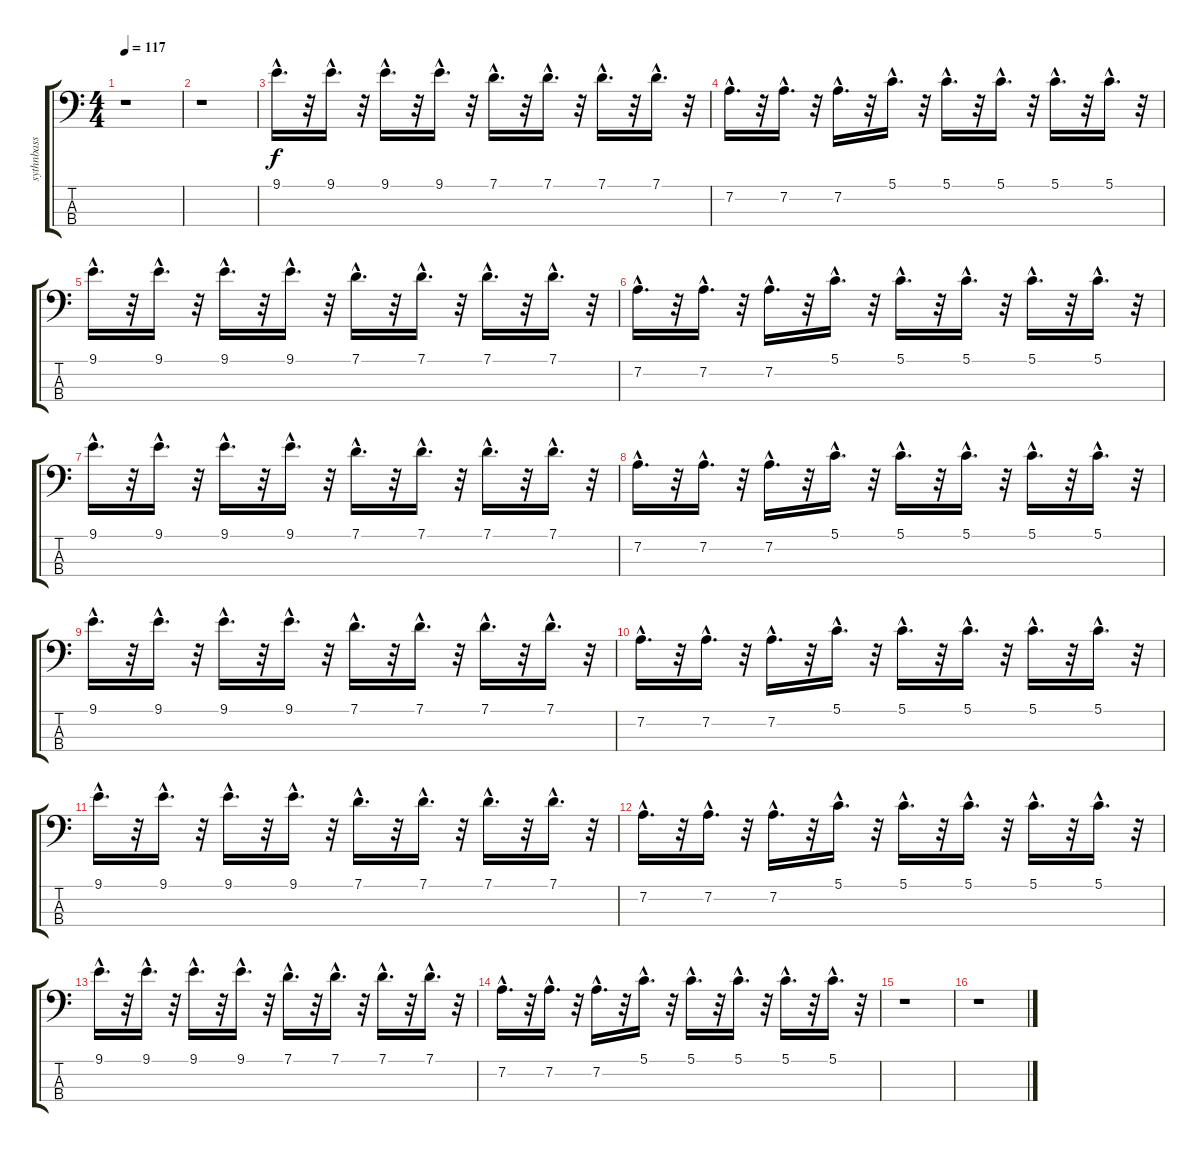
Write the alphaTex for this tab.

\track ("sythnbass" "sythnbass") {instrument synthbass1}
\staff {score tabs}
\tuning (G2 D2 A1 E1) {hide}
\ts (4 4)
\tempo 117
\clef f4
\ks c
r.1{dy f} |
r.1 |
9.1{hac}.16{d} r.32 9.1{hac}.16{d} r.32 9.1{hac}.16{d} r.32 9.1{hac}.16{d} r.32 7.1{hac}.16{d} r.32 7.1{hac}.16{d} r.32 7.1{hac}.16{d} r.32 7.1{hac}.16{d} r.32 |
7.2{hac}.16{d} r.32 7.2{hac}.16{d} r.32 7.2{hac}.16{d} r.32 5.1{hac}.16{d} r.32 5.1{hac}.16{d} r.32 5.1{hac}.16{d} r.32 5.1{hac}.16{d} r.32 5.1{hac}.16{d} r.32 |
9.1{hac}.16{d} r.32 9.1{hac}.16{d} r.32 9.1{hac}.16{d} r.32 9.1{hac}.16{d} r.32 7.1{hac}.16{d} r.32 7.1{hac}.16{d} r.32 7.1{hac}.16{d} r.32 7.1{hac}.16{d} r.32 |
7.2{hac}.16{d} r.32 7.2{hac}.16{d} r.32 7.2{hac}.16{d} r.32 5.1{hac}.16{d} r.32 5.1{hac}.16{d} r.32 5.1{hac}.16{d} r.32 5.1{hac}.16{d} r.32 5.1{hac}.16{d} r.32 |
9.1{hac}.16{d} r.32 9.1{hac}.16{d} r.32 9.1{hac}.16{d} r.32 9.1{hac}.16{d} r.32 7.1{hac}.16{d} r.32 7.1{hac}.16{d} r.32 7.1{hac}.16{d} r.32 7.1{hac}.16{d} r.32 |
7.2{hac}.16{d} r.32 7.2{hac}.16{d} r.32 7.2{hac}.16{d} r.32 5.1{hac}.16{d} r.32 5.1{hac}.16{d} r.32 5.1{hac}.16{d} r.32 5.1{hac}.16{d} r.32 5.1{hac}.16{d} r.32 |
9.1{hac}.16{d} r.32 9.1{hac}.16{d} r.32 9.1{hac}.16{d} r.32 9.1{hac}.16{d} r.32 7.1{hac}.16{d} r.32 7.1{hac}.16{d} r.32 7.1{hac}.16{d} r.32 7.1{hac}.16{d} r.32 |
7.2{hac}.16{d} r.32 7.2{hac}.16{d} r.32 7.2{hac}.16{d} r.32 5.1{hac}.16{d} r.32 5.1{hac}.16{d} r.32 5.1{hac}.16{d} r.32 5.1{hac}.16{d} r.32 5.1{hac}.16{d} r.32 |
9.1{hac}.16{d} r.32 9.1{hac}.16{d} r.32 9.1{hac}.16{d} r.32 9.1{hac}.16{d} r.32 7.1{hac}.16{d} r.32 7.1{hac}.16{d} r.32 7.1{hac}.16{d} r.32 7.1{hac}.16{d} r.32 |
7.2{hac}.16{d} r.32 7.2{hac}.16{d} r.32 7.2{hac}.16{d} r.32 5.1{hac}.16{d} r.32 5.1{hac}.16{d} r.32 5.1{hac}.16{d} r.32 5.1{hac}.16{d} r.32 5.1{hac}.16{d} r.32 |
9.1{hac}.16{d} r.32 9.1{hac}.16{d} r.32 9.1{hac}.16{d} r.32 9.1{hac}.16{d} r.32 7.1{hac}.16{d} r.32 7.1{hac}.16{d} r.32 7.1{hac}.16{d} r.32 7.1{hac}.16{d} r.32 |
7.2{hac}.16{d} r.32 7.2{hac}.16{d} r.32 7.2{hac}.16{d} r.32 5.1{hac}.16{d} r.32 5.1{hac}.16{d} r.32 5.1{hac}.16{d} r.32 5.1{hac}.16{d} r.32 5.1{hac}.16{d} r.32 |
r.1 |
r.1
